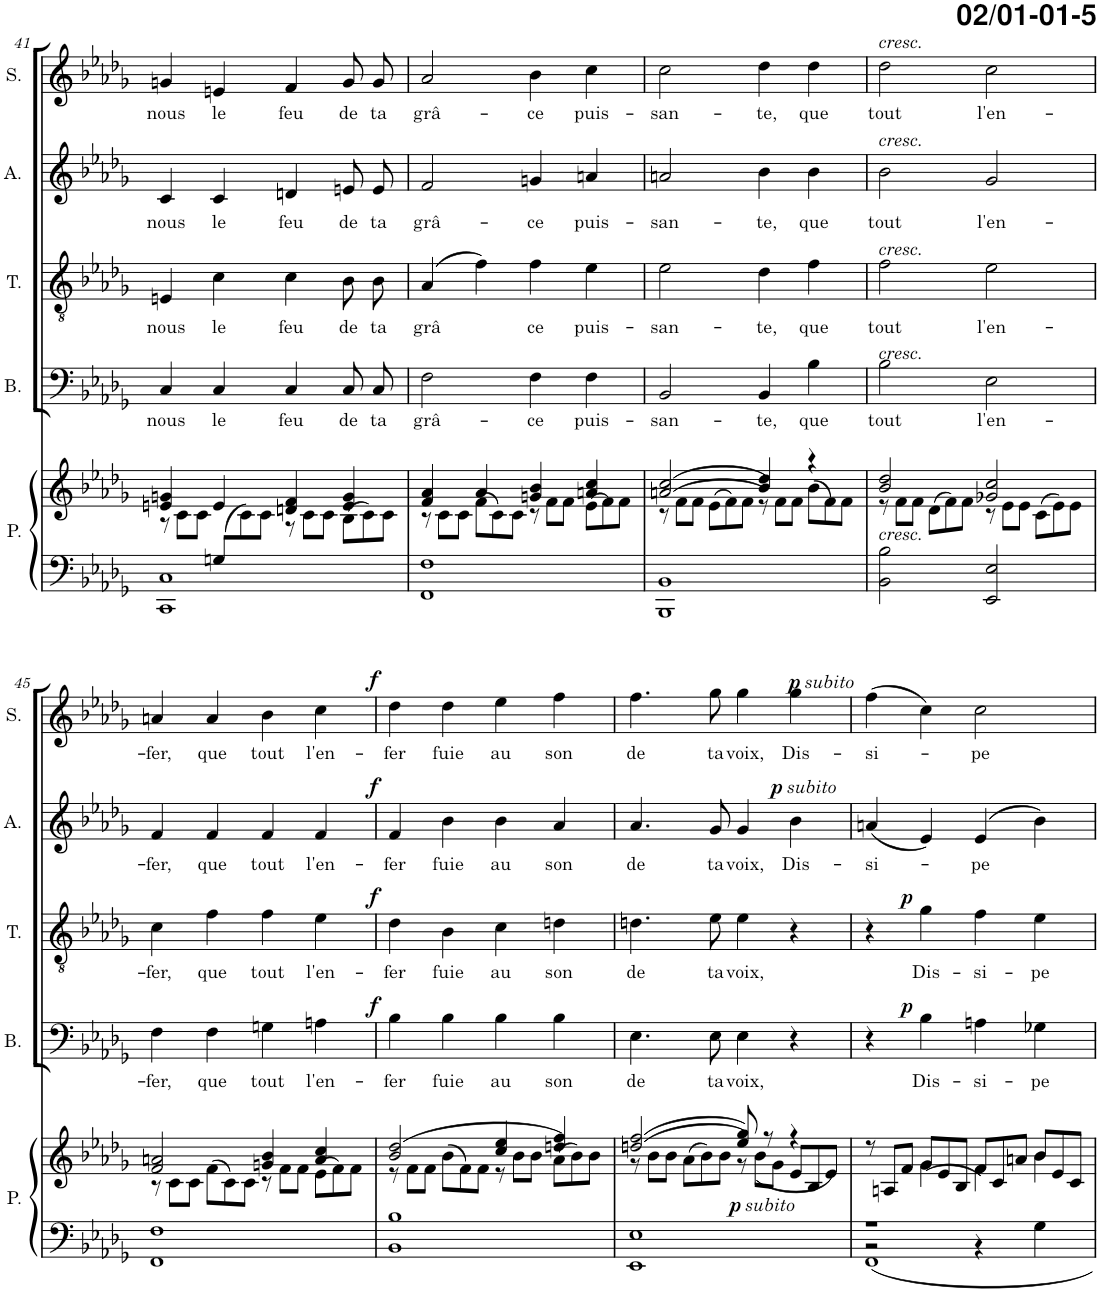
**kern	**kern	**dynam	**kern	**text	**dynam	**kern	**text	**dynam	**kern	**text	**dynam	**kern	**text	**dynam
*part5	*part5	*part5	*part4	*part4	*part4	*part3	*part3	*part3	*part2	*part2	*part2	*part1	*part1	*part1
*staff6	*staff5	*staff5/6	*staff4	*staff4	*staff4	*staff3	*staff3	*staff3	*staff2	*staff2	*staff2	*staff1	*staff1	*staff1
*I"Piano	*	*	*I"Bass	*	*	*I"Tenor	*	*	*I"Alto	*	*	*I"Soprano	*	*
*I'P.	*	*	*I'B.	*	*	*I'T.	*	*	*I'A.	*	*	*I'S.	*	*
!!LO:PB:g=z
*clefF4	*clefG2	*	*clefF4	*	*	*clefGv2	*	*	*clefG2	*	*	*clefG2	*	*
*k[b-e-a-d-g-]	*k[b-e-a-d-g-]	*	*k[b-e-a-d-g-]	*	*	*k[b-e-a-d-g-]	*	*	*k[b-e-a-d-g-]	*	*	*k[b-e-a-d-g-]	*	*
*M4/4	*M4/4	*	*M4/4	*	*	*M4/4	*	*	*M4/4	*	*	*M4/4	*	*
*met(c)	*met(c)	*	*met(c)	*	*	*met(c)	*	*	*met(c)	*	*	*met(c)	*	*
=41	=41	=41	=41	=41	=41	=41	=41	=41	=41	=41	=41	=41	=41	=41
*^	*^	*	*	*	*	*	*	*	*	*	*	*	*	*
*	*	*	*Xtuplet	*	*	*	*	*	*	*	*	*	*	*	*	*
!	!	!	!	!	!	!LO:LY:b	!	!	!LO:LY:b	!	!	!LO:LY:b	!	!	!LO:LY:b	!
4ryy	1CC 1C	4en/ 4gn/	12r	.	4C/	nous	.	4En/	nous	.	4c/	nous	.	4gn/	nous	.
.	.	.	12c\L	.	.	.	.	.	.	.	.	.	.	.	.	.
.	.	.	12c\J	.	.	.	.	.	.	.	.	.	.	.	.	.
*Xtuplet	*	*	*	*	*	*	*	*	*	*	*	*	*	*	*	*
!	!	!	!	!	!	!LO:LY:b	!	!	!LO:LY:b	!	!	!LO:LY:b	!	!	!LO:LY:b	!
(>12Gn/L	.	4e/	12ryy	.	4C/	le	.	4c\	le	.	4c/	le	.	4en/	le	.
3%2ryy	.	.	12c\)	.	.	.	.	.	.	.	.	.	.	.	.	.
.	.	.	12c\J	.	.	.	.	.	.	.	.	.	.	.	.	.
!	!	!	!	!	!	!LO:LY:b	!	!	!LO:LY:b	!	!	!LO:LY:b	!	!	!LO:LY:b	!
.	.	4dn/ 4f/	12r	.	4C/	feu	.	4c\	feu	.	4dn/	feu	.	4f/	feu	.
.	.	.	12c\L	.	.	.	.	.	.	.	.	.	.	.	.	.
.	.	.	12c\J	.	.	.	.	.	.	.	.	.	.	.	.	.
!	!	!	!	!	!	!LO:LY:b	!	!	!LO:LY:b	!	!	!LO:LY:b	!	!	!LO:LY:b	!
.	.	4e/ 4g/	(>12B-\L	.	8C/L	de	.	8B-\L	de	.	8en/L	de	.	8g/L	de	.
.	.	.	12c\)	.	.	.	.	.	.	.	.	.	.	.	.	.
!	!	!	!	!	!	!LO:LY:b	!	!	!LO:LY:b	!	!	!LO:LY:b	!	!	!LO:LY:b	!
.	.	.	.	.	8C/J	ta	.	8B-\J	ta	.	8e/J	ta	.	8g/J	ta	.
.	.	.	12c\J	.	.	.	.	.	.	.	.	.	.	.	.	.
*v	*v	*	*	*	*	*	*	*	*	*	*	*	*	*	*	*
=42	=42	=42	=42	=42	=42	=42	=42	=42	=42	=42	=42	=42	=42	=42	=42
!	!	!	!	!	!LO:LY:b	!	!	!LO:LY:b	!	!	!LO:LY:b	!	!	!LO:LY:b	!
1FF 1F	4f/ 4a-/	12r	.	2F\	grâ-	.	(4A-/	-grâ	.	2f/	grâ-	.	2a-/	grâ-	.
.	.	12c\L	.	.	.	.	.	.	.	.	.	.	.	.	.
.	.	12c\J	.	.	.	.	.	.	.	.	.	.	.	.	.
.	4a-/	(>12f\L	.	.	.	.	4f\)	.	.	.	.	.	.	.	.
.	.	12c\)	.	.	.	.	.	.	.	.	.	.	.	.	.
.	.	12c\J	.	.	.	.	.	.	.	.	.	.	.	.	.
!	!	!	!	!	!LO:LY:b	!	!	!LO:LY:b	!	!	!LO:LY:b	!	!	!LO:LY:b	!
.	4gn/ 4b-/	12r	.	4F\	-ce	.	4f\	ce	.	4gn/	-ce	.	4b-\	-ce	.
.	.	12f\L	.	.	.	.	.	.	.	.	.	.	.	.	.
.	.	12f\J	.	.	.	.	.	.	.	.	.	.	.	.	.
!	!	!	!	!	!LO:LY:b	!	!	!LO:LY:b	!	!	!LO:LY:b	!	!	!LO:LY:b	!
.	4an/ 4cc/	(>12e-\L	.	4F\	puis-	.	4e-\	puis-	.	4an/	puis-	.	4cc\	puis-	.
.	.	12f\)	.	.	.	.	.	.	.	.	.	.	.	.	.
.	.	12f\J	.	.	.	.	.	.	.	.	.	.	.	.	.
=43	=43	=43	=43	=43	=43	=43	=43	=43	=43	=43	=43	=43	=43	=43	=43
!	!	!	!	!	!LO:LY:b	!	!	!LO:LY:b	!	!	!LO:LY:b	!	!	!LO:LY:b	!
1BBB- 1BB-	((2an/ 2cc/	12r	.	2BB-/	-san-	.	2e-\	-san-	.	2an/	-san-	.	2cc\	-san-	.
.	.	12f\L	.	.	.	.	.	.	.	.	.	.	.	.	.
.	.	12f\J	.	.	.	.	.	.	.	.	.	.	.	.	.
.	.	(>12e-\L	.	.	.	.	.	.	.	.	.	.	.	.	.
.	.	12f\)	.	.	.	.	.	.	.	.	.	.	.	.	.
.	.	12f\J	.	.	.	.	.	.	.	.	.	.	.	.	.
!	!	!	!	!	!LO:LY:b	!	!	!LO:LY:b	!	!	!LO:LY:b	!	!	!LO:LY:b	!
.	4b-/ 4dd-/))	12r	.	4BB-/	-te,	.	4d-\	-te,	.	4b-\	-te,	.	4dd-\	-te,	.
.	.	12f\L	.	.	.	.	.	.	.	.	.	.	.	.	.
.	.	12f\J	.	.	.	.	.	.	.	.	.	.	.	.	.
!	!	!	!	!	!LO:LY:b	!	!	!LO:LY:b	!	!	!LO:LY:b	!	!	!LO:LY:b	!
.	4r	(>12b-\L	.	4B-\	que	.	4f\	que	.	4b-\	que	.	4dd-\	que	.
.	.	12f\)	.	.	.	.	.	.	.	.	.	.	.	.	.
.	.	12f\J	.	.	.	.	.	.	.	.	.	.	.	.	.
=44	=44	=44	=44	=44	=44	=44	=44	=44	=44	=44	=44	=44	=44	=44	=44
!	!	!	!	!	!	!	!	!	!	!	!	!	!LO:TX:a:i:t=cresc.	!	!
!	!	!	!	!	!	!	!	!	!	!LO:TX:a:i:t=cresc.	!	!	!	!	!
!	!	!	!	!	!	!	!LO:TX:a:i:t=cresc.	!	!	!	!	!	!	!	!
!	!	!	!	!LO:TX:a:i:t=cresc.	!	!	!	!	!	!	!	!	!	!	!
!	!LO:TX:b:i:t=cresc.	!	!	!	!	!	!	!	!	!	!	!	!	!	!
!	!	!	!	!	!LO:LY:b	!	!	!LO:LY:b	!	!	!LO:LY:b	!	!	!LO:LY:b	!
2BB-\ 2B-\	2b-/ 2dd-/	12r	.	2B-\	tout	.	2f\	tout	.	2b-\	tout	.	2dd-\	tout	.
.	.	12f\L	.	.	.	.	.	.	.	.	.	.	.	.	.
.	.	12f\J	.	.	.	.	.	.	.	.	.	.	.	.	.
.	.	(>12d-\L	.	.	.	.	.	.	.	.	.	.	.	.	.
.	.	12f\)	.	.	.	.	.	.	.	.	.	.	.	.	.
.	.	12f\J	.	.	.	.	.	.	.	.	.	.	.	.	.
!	!	!	!	!	!LO:LY:b	!	!	!LO:LY:b	!	!	!LO:LY:b	!	!	!LO:LY:b	!
2EE-/ 2E-/	2g-X/ 2cc/	12r	.	2E-\	l'en-	.	2e-\	l'en-	.	2g-/	l'en-	.	2cc\	l'en-	.
.	.	12e-\L	.	.	.	.	.	.	.	.	.	.	.	.	.
.	.	12e-\J	.	.	.	.	.	.	.	.	.	.	.	.	.
.	.	(>12c\L	.	.	.	.	.	.	.	.	.	.	.	.	.
.	.	12e-\)	.	.	.	.	.	.	.	.	.	.	.	.	.
.	.	12e-\J	.	.	.	.	.	.	.	.	.	.	.	.	.
!!LO:LB:g=z
=45	=45	=45	=45	=45	=45	=45	=45	=45	=45	=45	=45	=45	=45	=45	=45
!	!	!	!	!	!LO:LY:b	!	!	!LO:LY:b	!	!	!LO:LY:b	!	!	!LO:LY:b	!
1FF 1F	2f/ 2an/	12r	.	4F\	-fer,	.	4c\	-fer,	.	4f/	-fer,	.	4an/	-fer,	.
.	.	12c\L	.	.	.	.	.	.	.	.	.	.	.	.	.
.	.	12c\J	.	.	.	.	.	.	.	.	.	.	.	.	.
!	!	!	!	!	!LO:LY:b	!	!	!LO:LY:b	!	!	!LO:LY:b	!	!	!LO:LY:b	!
.	.	(>12f\L	.	4F\	que	.	4f\	que	.	4f/	que	.	4a/	que	.
.	.	12c\)	.	.	.	.	.	.	.	.	.	.	.	.	.
.	.	12c\J	.	.	.	.	.	.	.	.	.	.	.	.	.
!	!	!	!	!	!LO:LY:b	!	!	!LO:LY:b	!	!	!LO:LY:b	!	!	!LO:LY:b	!
.	4gn/ 4b-/	12r	.	4Gn\	tout	.	4f\	tout	.	4f/	tout	.	4b-\	tout	.
.	.	12f\L	.	.	.	.	.	.	.	.	.	.	.	.	.
.	.	12f\J	.	.	.	.	.	.	.	.	.	.	.	.	.
!	!	!	!	!	!LO:LY:b	!	!	!LO:LY:b	!	!	!LO:LY:b	!	!	!LO:LY:b	!
.	4a/ 4cc/	(>12e-\L	.	4An\	l'en-	.	4e-\	l'en-	.	4f/	l'en-	.	4cc\	l'en-	.
.	.	12f\)	.	.	.	.	.	.	.	.	.	.	.	.	.
.	.	12f\J	.	.	.	.	.	.	.	.	.	.	.	.	.
=46	=46	=46	=46	=46	=46	=46	=46	=46	=46	=46	=46	=46	=46	=46	=46
!	!	!	!	!	!LO:LY:b	!LO:DY:a	!	!LO:LY:b	!LO:DY:a	!	!LO:LY:b	!LO:DY:a	!	!LO:LY:b	!LO:DY:a
1BB- 1B-	(2b-/ 2dd-/	12r	.	4B-\	-fer	f	4d-\	-fer	f	4f/	-fer	f	4dd-\	-fer	f
.	.	12f\L	.	.	.	.	.	.	.	.	.	.	.	.	.
.	.	12f\J	.	.	.	.	.	.	.	.	.	.	.	.	.
!	!	!	!	!	!LO:LY:b	!	!	!LO:LY:b	!	!	!LO:LY:b	!	!	!LO:LY:b	!
.	.	(>12b-\L	.	4B-\	fuie	.	4B-\	fuie	.	4b-\	fuie	.	4dd-\	fuie	.
.	.	12f\)	.	.	.	.	.	.	.	.	.	.	.	.	.
.	.	12f\J	.	.	.	.	.	.	.	.	.	.	.	.	.
!	!	!	!	!	!LO:LY:b	!	!	!LO:LY:b	!	!	!LO:LY:b	!	!	!LO:LY:b	!
.	4cc/ 4ee-/	12r	.	4B-\	au	.	4c\	au	.	4b-\	au	.	4ee-\	au	.
.	.	12b-\L	.	.	.	.	.	.	.	.	.	.	.	.	.
.	.	12b-\J	.	.	.	.	.	.	.	.	.	.	.	.	.
!	!	!	!	!	!LO:LY:b	!	!	!LO:LY:b	!	!	!LO:LY:b	!	!	!LO:LY:b	!
.	4ddn/ 4ff/)	(>12a-\L	.	4B-\	son	.	4dn\	son	.	4a-/	son	.	4ff\	son	.
.	.	12b-\)	.	.	.	.	.	.	.	.	.	.	.	.	.
.	.	12b-\J	.	.	.	.	.	.	.	.	.	.	.	.	.
=47	=47	=47	=47	=47	=47	=47	=47	=47	=47	=47	=47	=47	=47	=47	=47
!	!	!	!	!	!LO:LY:b	!	!	!LO:LY:b	!	!	!LO:LY:b	!	!	!LO:LY:b	!
1EE- 1E-	((2ddn/ 2ff/	12r	.	4.E-\	de	.	4.dn\	de	.	4.a-/	de	.	4.ff\	de	.
.	.	12b-\L	.	.	.	.	.	.	.	.	.	.	.	.	.
.	.	12b-\J	.	.	.	.	.	.	.	.	.	.	.	.	.
.	.	(>12a-\L	.	.	.	.	.	.	.	.	.	.	.	.	.
.	.	12b-\)	.	.	.	.	.	.	.	.	.	.	.	.	.
!	!	!	!	!	!LO:LY:b	!	!	!LO:LY:b	!	!	!LO:LY:b	!	!	!LO:LY:b	!
.	.	.	.	8E-\	ta	.	8e-\	ta	.	8g-/	ta	.	8gg-\	ta	.
.	.	12b-\J	.	.	.	.	.	.	.	.	.	.	.	.	.
!	!	!	!	!	!LO:LY:b	!	!	!LO:LY:b	!	!	!LO:LY:b	!	!	!LO:LY:b	!
.	8ee-/ 8gg-/))	12r	.	4E-\	voix,	.	4e-\	voix,	.	4g-/	voix,	.	4gg-\	voix,	.
!	!	!	!LO:DY:b	!	!	!	!	!	!	!	!	!	!	!	!
!	!	!	!LO:DY:n=1:b	!	!	!	!	!	!	!	!	!	!	!	!
.	.	(<12b-\L	p other-dynamics	.	.	.	.	.	.	.	.	.	.	.	.
.	8r	.	.	.	.	.	.	.	.	.	.	.	.	.	.
.	.	12g-\J	.	.	.	.	.	.	.	.	.	.	.	.	.
!	!	!	!	!	!	!	!	!	!	!	!LO:LY:b	!LO:DY:a	!	!LO:LY:b	!
!	!	!	!	!	!	!	!	!	!	!	!	!LO:DY:n=1:a	!	!	!LO:DY:a
!	!	!	!	!	!	!	!	!	!	!	!	!	!	!	!LO:DY:n=1:a
.	4r	12e-/L	.	4r	.	.	4r	.	.	4b-\	Dis-	p other-dynamics	4gg-\	Dis-	p other-dynamics
.	.	12B-/	.	.	.	.	.	.	.	.	.	.	.	.	.
.	.	12e-/J)	.	.	.	.	.	.	.	.	.	.	.	.	.
=48	=48	=48	=48	=48	=48	=48	=48	=48	=48	=48	=48	=48	=48	=48	=48
*^	*	*^	*	*	*	*	*	*	*	*	*	*	*	*	*
*	*^	*	*	*	*	*	*	*	*	*	*	*	*	*	*	*	*
!	!	!	!	!	!	!	!	!	!	!	!	!	!	!LO:LY:b	!	!	!LO:LY:b	!
2.ryy	1r	1FF	12r	2r	4ryy	.	4r	.	.	4r	.	.	(4an/	-si-	.	(4ff\	-si-	.
.	.	.	12An/L	.	.	.	.	.	.	.	.	.	.	.	.	.	.	.
.	.	.	12f/J	.	.	.	.	.	.	.	.	.	.	.	.	.	.	.
!	!	!	!	!	!	!	!	!LO:LY:b	!LO:DY:a	!	!LO:LY:b	!LO:DY:a	!	!	!	!	!	!
.	.	.	12g-/L	.	4g-\	.	4B-\	Dis-	p	4g-\	Dis-	p	4e-/)	.	.	4cc\)	.	.
.	.	.	12e-/	.	.	.	.	.	.	.	.	.	.	.	.	.	.	.
.	.	.	12B-/J	.	.	.	.	.	.	.	.	.	.	.	.	.	.	.
!	!	!	!	!	!	!	!	!LO:LY:b	!	!	!LO:LY:b	!	!	!LO:LY:b	!	!	!LO:LY:b	!
.	.	.	(12f/L	4r	4f\	.	4An\	-si-	.	4f\	-si-	.	(4e-/	-pe	.	2cc\	-pe	.
.	.	.	12c/	.	.	.	.	.	.	.	.	.	.	.	.	.	.	.
.	.	.	12an/J	.	.	.	.	.	.	.	.	.	.	.	.	.	.	.
!	!	!	!	!	!	!	!	!LO:LY:b	!	!	!LO:LY:b	!	!	!	!	!	!	!
4G-\	.	.	12b-/L	4ryy	4b-\	.	4G-X\	-pe	.	4e-\	-pe	.	4b-\)	.	.	.	.	.
.	.	.	12e-/	.	.	.	.	.	.	.	.	.	.	.	.	.	.	.
.	.	.	12c/J	.	.	.	.	.	.	.	.	.	.	.	.	.	.	.
*v	*v	*v	*	*	*	*	*	*	*	*	*	*	*	*	*	*	*	*
*	*v	*v	*v	*	*	*	*	*	*	*	*	*	*	*	*	*
=	=	=	=	=	=	=	=	=	=	=	=	=	=	=
*-	*-	*-	*-	*-	*-	*-	*-	*-	*-	*-	*-	*-	*-	*-
